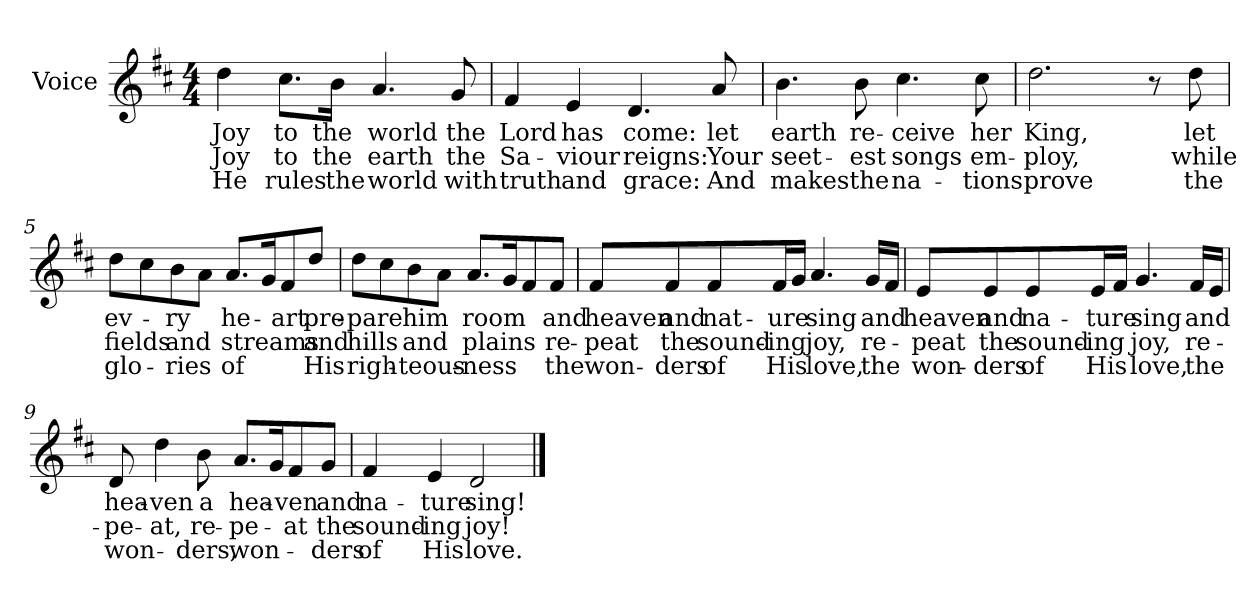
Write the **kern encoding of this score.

**kern	**text	**text	**text
*part1	*part1	*part1	*part1
*staff1	*staff1	*staff1	*staff1
*I"Voice	*	*	*
*I'Vo.	*	*	*
*clefG2	*	*	*
*k[f#c#]	*	*	*
*D:	*	*	*
*M4/4	*	*	*
=1	=1	=1	=1
4dd\	Joy	Joy	He
8.cc#\L	to	to	rules
16b\Jk	the	the	the
4.a/	world	earth	world
8g/	the	the	with
=2	=2	=2	=2
4f#/	Lord	Sa-	truth
4e/	has	-viour	and
4.d/	come:	reigns:	grace:
8a/	let	Your	And
=3	=3	=3	=3
4.b\	earth	seet-	makes
8b\	re-	-est	the
4.cc#\	-ceive	songs	na-
8cc#\	her	em-	-tions
!!LO:LB:g=z
=4	=4	=4	=4
2.dd\	King,	-ploy,	prove
8r	.	.	.
8dd\	let	while	the
=5	=5	=5	=5
8dd\L	ev-	fields	glo-
8cc#\	.	.	.
8b\	-ry	and	-ries
8a\J	.	.	.
8.a/L	he-	streams	of
16g/K	.	.	.
8f#/	-art	.	.
8dd/J	pre-	and	His
=6	=6	=6	=6
8dd\L	-pare	hills	righ-
8cc#\	.	.	.
8b\	him	and	-teous-
8a\J	.	.	.
8.a/L	room	plains	-ness
16g/K	.	.	.
8f#/	.	.	.
8f#/J	and	re-	the
!!LO:LB:g=z
=7	=7	=7	=7
8f#/L	heaven	-peat	won-
8f#/	and	the	-ders
8f#/	nat-	sound-	of
16f#/L	-ure	-ing	His
16g/JJ	.	.	.
4.a/	sing	joy,	love,
16g/LL	and	re-	the
16f#/JJ	.	.	.
=8	=8	=8	=8
8e/L	heaven	-peat	won-
8e/	and	the	-ders
8e/	na-	sound-	of
16e/L	-ture	-ing	His
16f#/JJ	.	.	.
4.g/	sing	joy,	love,
16f#/LL	and	re-	the
16e/JJ	.	.	.
!!LO:LB:g=z
=9	=9	=9	=9
8d/	hea-	-pe-	won-
4dd\	-ven	-at,	.
8b\	a	re-	-ders,
8.a/L	hea-	-pe-	won-
16g/K	.	.	.
8f#/	-ven	-at	.
8g/J	and	the	-ders
=10	=10	=10	=10
4f#/	na-	sound-	of
4e/	-ture	-ing	His
2d/	sing!	joy!	love.
==	==	==	==
*-	*-	*-	*-
